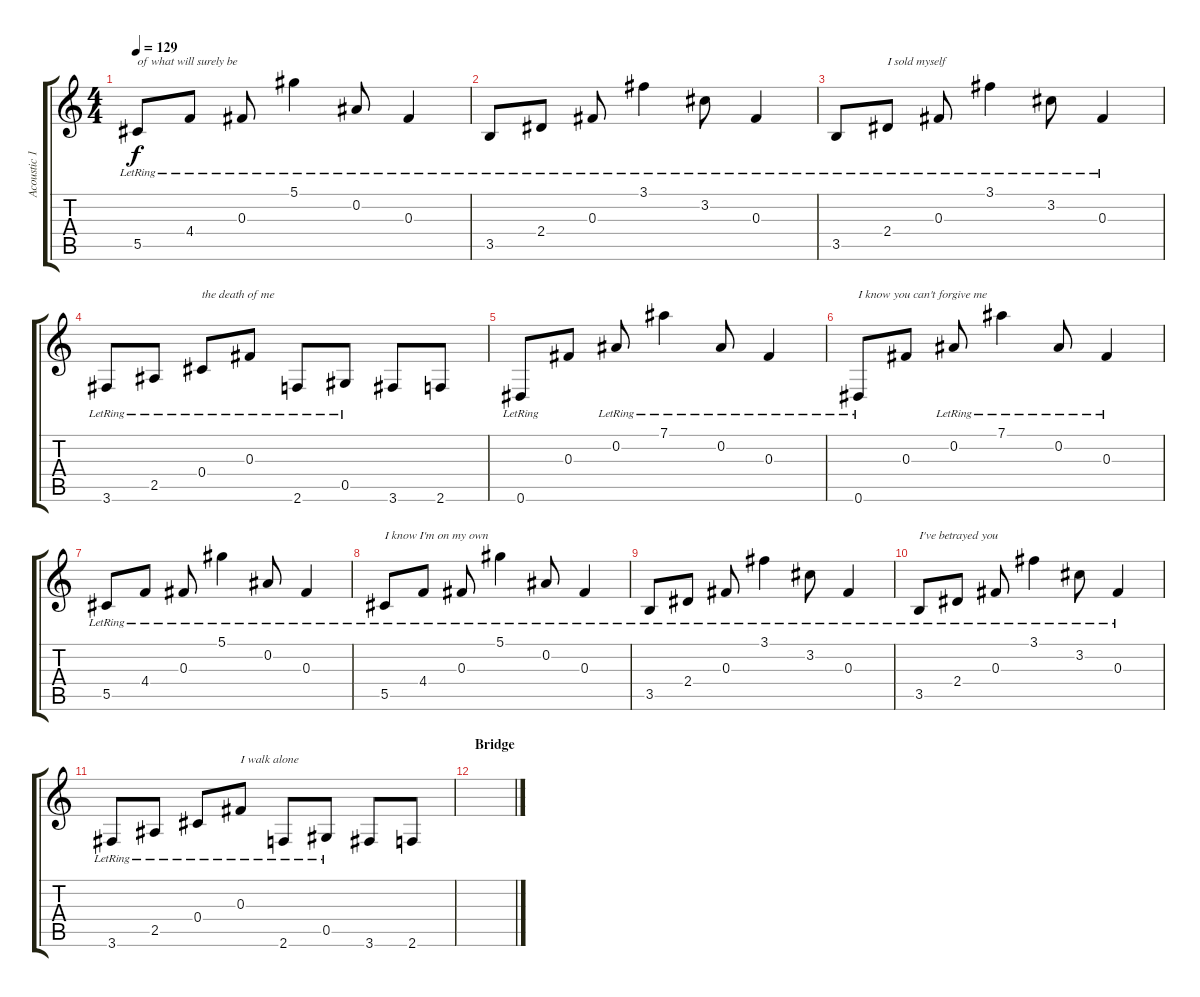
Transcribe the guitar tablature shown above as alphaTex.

\track ("Acoustic 1" "Acoustic 1") {instrument electricguitarclean}
\staff {score tabs}
\tuning (Eb4 Bb3 Gb3 Db3 Ab2 Eb2) {hide}
\ts (4 4)
\tempo 129
\clef g2
\ks c
5.5{lr}.8{txt "of what will surely be" dy f} 4.4{lr}.8 0.3{lr}.8 5.1{lr}.4 0.2{lr}.8 0.3{lr}.4 |
3.5{lr}.8 2.4{lr}.8 0.3{lr}.8 3.1{lr}.4 3.2{lr}.8 0.3{lr}.4 |
3.5{lr}.8 2.4{lr}.8{txt "I sold myself"} 0.3{lr}.8 3.1{lr}.4 3.2{lr}.8 0.3{lr}.4 |
3.6{lr}.8 2.5{lr}.8 0.4{lr}.8{txt "the death of me"} 0.3{lr}.8 2.6{lr}.8 0.5{lr}.8 3.6.8 2.6.8 |
0.6{lr}.8 0.3.8 0.2{lr}.8 7.1{lr}.4 0.2{lr}.8 0.3{lr}.4 |
0.6{lr}.8{txt "I know you can't forgive me"} 0.3.8 0.2{lr}.8 7.1{lr}.4 0.2{lr}.8 0.3{lr}.4 |
5.5{lr}.8 4.4{lr}.8 0.3{lr}.8 5.1{lr}.4 0.2{lr}.8 0.3{lr}.4 |
5.5{lr}.8{txt "I know I'm on my own"} 4.4{lr}.8 0.3{lr}.8 5.1{lr}.4 0.2{lr}.8 0.3{lr}.4 |
3.5{lr}.8 2.4{lr}.8 0.3{lr}.8 3.1{lr}.4 3.2{lr}.8 0.3{lr}.4 |
3.5{lr}.8{txt "I've betrayed you"} 2.4{lr}.8 0.3{lr}.8 3.1{lr}.4 3.2{lr}.8 0.3{lr}.4 |
3.6{lr}.8 2.5{lr}.8 0.4{lr}.8 0.3{lr}.8{txt "I walk alone"} 2.6{lr}.8 0.5{lr}.8 3.6.8 2.6.8 |
\section ("" "Bridge")
